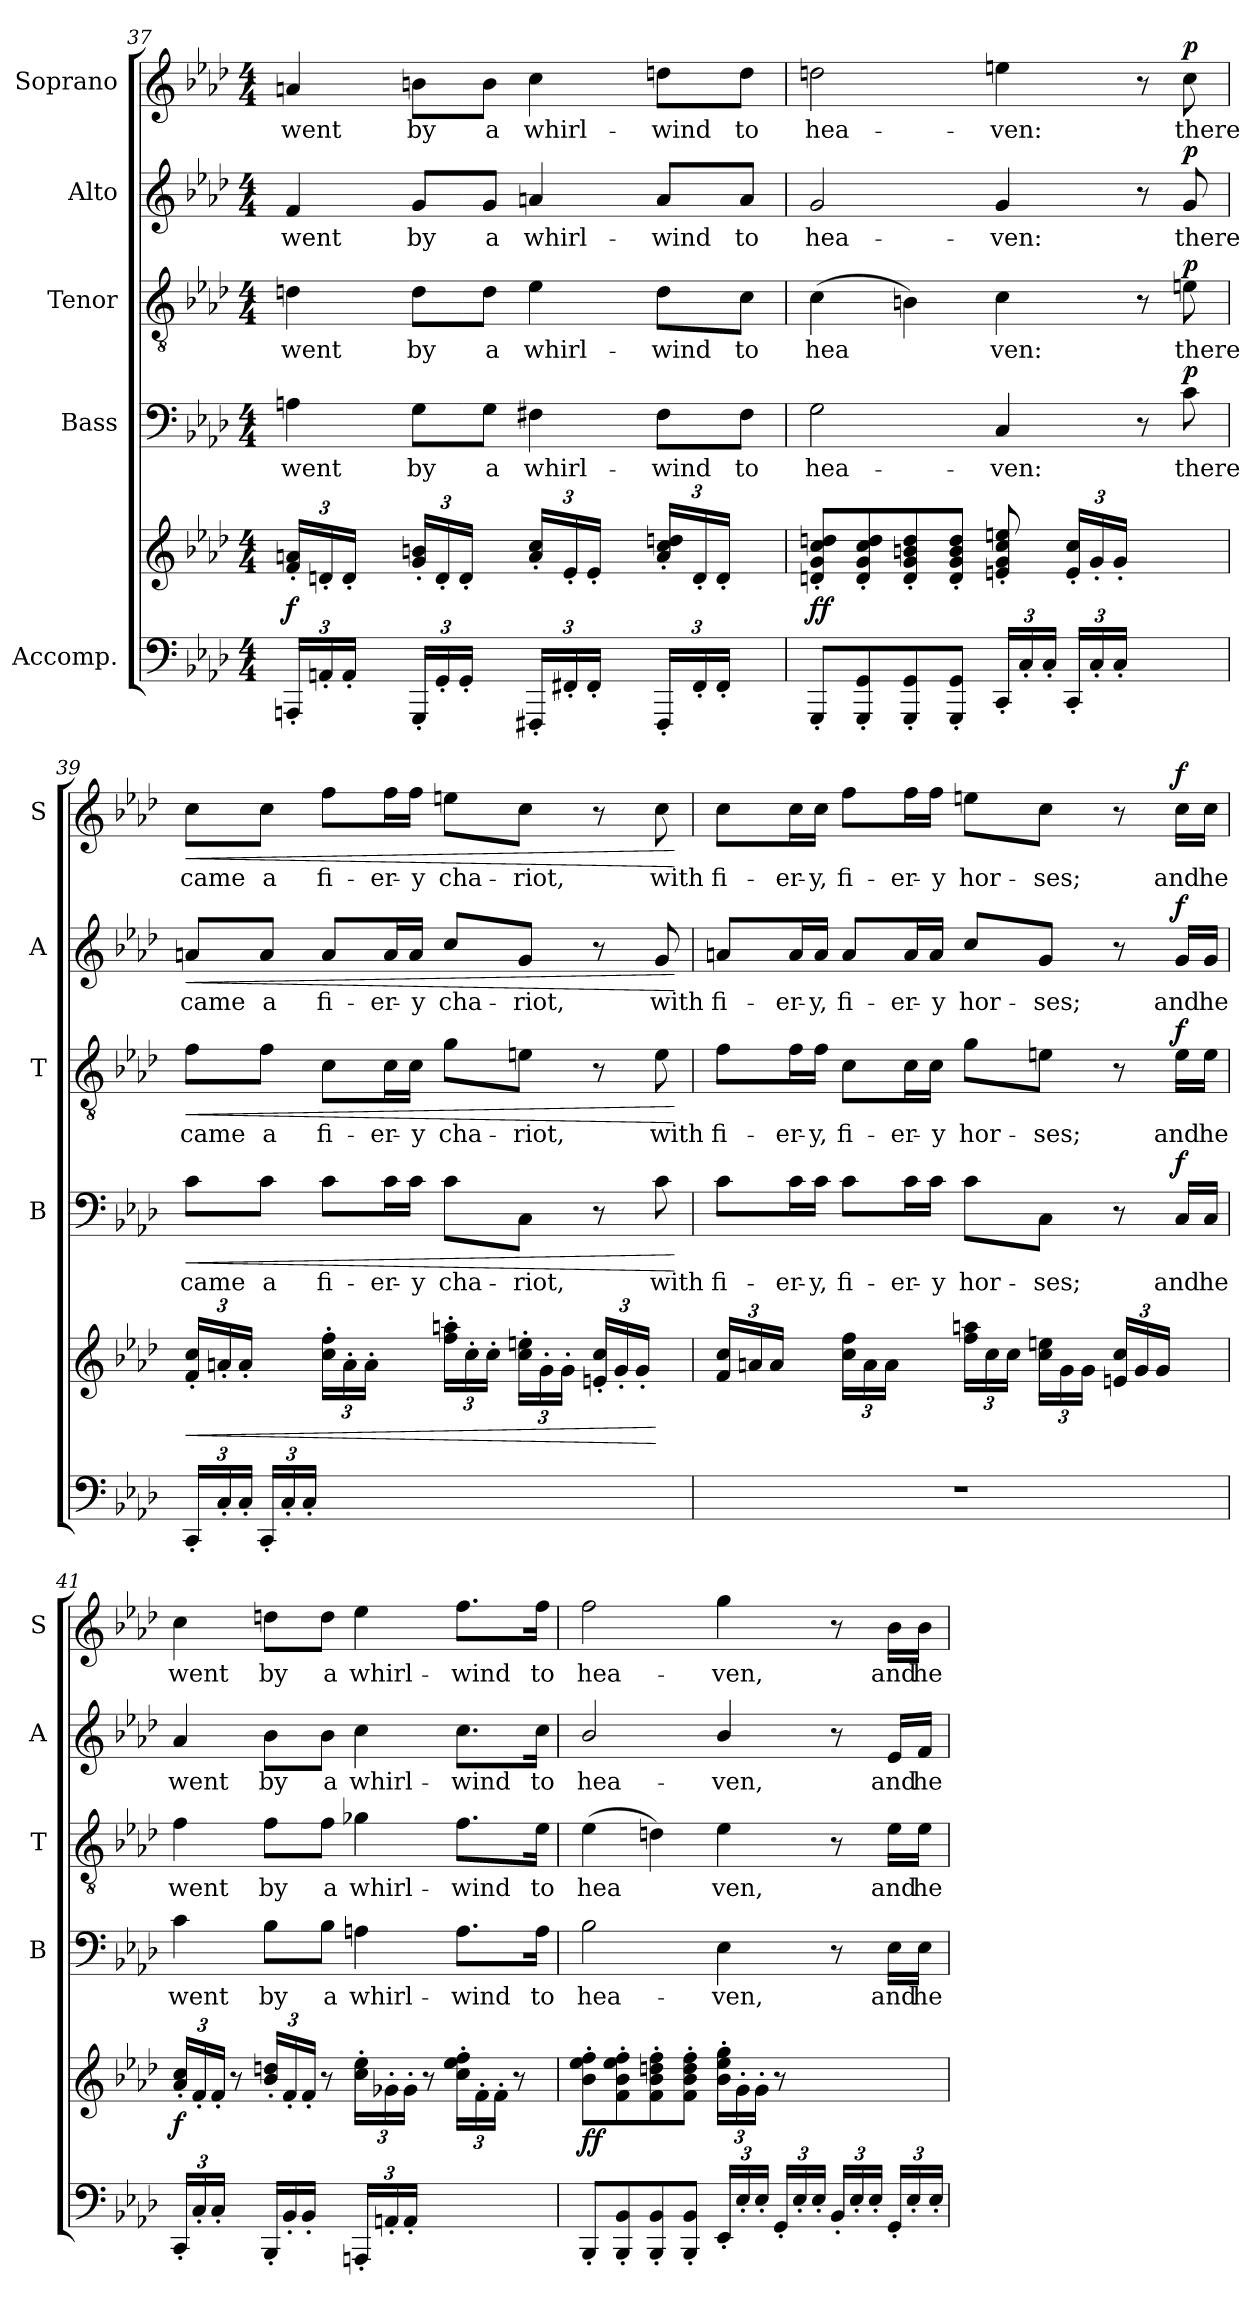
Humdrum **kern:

**kern	**kern	**dynam	**kern	**text	**dynam	**kern	**text	**dynam	**kern	**text	**dynam	**kern	**text	**dynam
*part5	*part5	*part5	*part4	*part4	*part4	*part3	*part3	*part3	*part2	*part2	*part2	*part1	*part1	*part1
*staff6	*staff5	*staff5/6	*staff4	*staff4	*staff4	*staff3	*staff3	*staff3	*staff2	*staff2	*staff2	*staff1	*staff1	*staff1
*I"Accomp.	*	*	*I"Bass	*	*	*I"Tenor	*	*	*I"Alto	*	*	*I"Soprano	*	*
*	*	*	*I'B	*	*	*I'T	*	*	*I'A	*	*	*I'S	*	*
!!LO:LB:g=z
*clefF4	*clefG2	*	*clefF4	*	*	*clefGv2	*	*	*clefG2	*	*	*clefG2	*	*
*k[b-e-a-d-]	*k[b-e-a-d-]	*	*k[b-e-a-d-]	*	*	*k[b-e-a-d-]	*	*	*k[b-e-a-d-]	*	*	*k[b-e-a-d-]	*	*
*A-:	*A-:	*	*A-:	*	*	*A-:	*	*	*A-:	*	*	*A-:	*	*
*M4/4	*M4/4	*	*M4/4	*	*	*M4/4	*	*	*M4/4	*	*	*M4/4	*	*
=37	=37	=37	=37	=37	=37	=37	=37	=37	=37	=37	=37	=37	=37	=37
!	!	!LO:DY:b	!	!LO:LY:b	!	!	!LO:LY:b	!	!	!LO:LY:b	!	!	!LO:LY:b	!
24AAAn'</LL	24f/'< 24an/'<LL	f	4An\	went	.	4dn\	went	.	4f/	went	.	4an/	went	.
24AAn'</	24dn'</	.	.	.	.	.	.	.	.	.	.	.	.	.
24AA'</JJ	24d'</JJ	.	.	.	.	.	.	.	.	.	.	.	.	.
8ryy	8ryy	.	.	.	.	.	.	.	.	.	.	.	.	.
!	!	!	!	!LO:LY:b	!	!	!LO:LY:b	!	!	!LO:LY:b	!	!	!LO:LY:b	!
24GGG'</LL	24g/'< 24bn/'<LL	.	8G\L	by	.	8d\L	by	.	8g/L	by	.	8bn\L	by	.
24GG'</	24d'</	.	.	.	.	.	.	.	.	.	.	.	.	.
24GG'</JJ	24d'</JJ	.	.	.	.	.	.	.	.	.	.	.	.	.
!	!	!	!	!LO:LY:b	!	!	!LO:LY:b	!	!	!LO:LY:b	!	!	!LO:LY:b	!
8ryy	8ryy	.	8G\J	a	.	8d\J	a	.	8g/J	a	.	8b\J	a	.
!	!	!	!	!LO:LY:b	!	!	!LO:LY:b	!	!	!LO:LY:b	!	!	!LO:LY:b	!
24FFF#X'</LL	24a/'< 24cc/'<LL	.	4F#X\	whirl-	.	4e-\	whirl-	.	4an/	whirl-	.	4cc\	whirl-	.
24FF#X'</	24e-'</	.	.	.	.	.	.	.	.	.	.	.	.	.
24FF#'</JJ	24e-'</JJ	.	.	.	.	.	.	.	.	.	.	.	.	.
8ryy	8ryy	.	.	.	.	.	.	.	.	.	.	.	.	.
!	!	!	!	!LO:LY:b	!	!	!LO:LY:b	!	!	!LO:LY:b	!	!	!LO:LY:b	!
24FFF#'</LL	24a/'< 24cc/'< 24ddn/'<LL	.	8F#\L	-wind	.	8d\L	-wind	.	8a/L	-wind	.	8ddn\L	-wind	.
24FF#'</	24d'</	.	.	.	.	.	.	.	.	.	.	.	.	.
24FF#'</JJ	24d'</JJ	.	.	.	.	.	.	.	.	.	.	.	.	.
!	!	!	!	!LO:LY:b	!	!	!LO:LY:b	!	!	!LO:LY:b	!	!	!LO:LY:b	!
8ryy	8ryy	.	8F#\J	to	.	8c\J	to	.	8a/J	to	.	8dd\J	to	.
=38	=38	=38	=38	=38	=38	=38	=38	=38	=38	=38	=38	=38	=38	=38
!	!	!LO:DY:b	!	!LO:LY:b	!	!	!LO:LY:b	!	!	!LO:LY:b	!	!	!LO:LY:b	!
8GGG'</L	8dn/'< 8g/'< 8cc/'< 8ddn/'<L	ff	2G\	hea-	.	(>4c\	hea­	.	2g/	hea-	.	2ddn\	hea-	.
8GGG/'< 8GG/'<	8d/'< 8g/'< 8cc/'< 8dd/'<	.	.	.	.	.	.	.	.	.	.	.	.	.
8GGG/'< 8GG/'<	8d/'< 8g/'< 8bn/'< 8dd/'<	.	.	.	.	4Bn\)	.	.	.	.	.	.	.	.
8GGG/'< 8GG/'<J	8d/'< 8g/'< 8b/'< 8dd/'<J	.	.	.	.	.	.	.	.	.	.	.	.	.
!	!	!	!	!LO:LY:b	!	!	!LO:LY:b	!	!	!LO:LY:b	!	!	!LO:LY:b	!
24CC'</LL	8en/'< 8g/'< 8cc/'< 8een/'<	.	4C/	-ven:	.	4c\	ven:	.	4g/	-ven:	.	4een\	-ven:	.
24C'</	.	.	.	.	.	.	.	.	.	.	.	.	.	.
24C'</JJ	.	.	.	.	.	.	.	.	.	.	.	.	.	.
24CC'</LL	24e/'< 24cc/'<LL	.	.	.	.	.	.	.	.	.	.	.	.	.
24C'</	24g'</	.	.	.	.	.	.	.	.	.	.	.	.	.
24C'</JJ	24g'</JJ	.	.	.	.	.	.	.	.	.	.	.	.	.
4ryy	8ryy	.	8r	.	.	8r	.	.	8r	.	.	8r	.	.
!	!	!	!	!LO:LY:b	!LO:DY:b	!	!LO:LY:b	!LO:DY:b	!	!LO:LY:b	!LO:DY:b	!	!LO:LY:b	!LO:DY:b
.	8ryy	.	8c\	there	p	8en\	there	p	8g/	there	p	8cc\	there	p
=39	=39	=39	=39	=39	=39	=39	=39	=39	=39	=39	=39	=39	=39	=39
!	!	!LO:HP:b	!	!LO:LY:b	!LO:HP:b	!	!LO:LY:b	!LO:HP:b	!	!LO:LY:b	!LO:HP:b	!	!LO:LY:b	!LO:HP:b
24CC'</LL	24f/'< 24cc/'<LL	<	8c\L	came	<	8f\L	came	<	8an/L	came	<	8cc\L	came	<
24C'</	24an'</	.	.	.	.	.	.	.	.	.	.	.	.	.
24C'</JJ	24a'</JJ	.	.	.	.	.	.	.	.	.	.	.	.	.
!	!	!	!	!LO:LY:b	!	!	!LO:LY:b	!	!	!LO:LY:b	!	!	!LO:LY:b	!
24CC'</LL	8ryy	.	8c\J	a	.	8f\J	a	.	8a/J	a	.	8cc\J	a	.
24C'</	.	.	.	.	.	.	.	.	.	.	.	.	.	.
24C'</JJ	.	.	.	.	.	.	.	.	.	.	.	.	.	.
!	!	!	!	!LO:LY:b	!	!	!LO:LY:b	!	!	!LO:LY:b	!	!	!LO:LY:b	!
4ryy	24cc\'> 24ff\'>LL	.	8c\L	fi-	.	8c\L	fi-	.	8a/L	fi-	.	8ff\L	fi-	.
.	24a'>\	.	.	.	.	.	.	.	.	.	.	.	.	.
.	24a'>\JJ	.	.	.	.	.	.	.	.	.	.	.	.	.
!	!	!	!	!LO:LY:b	!	!	!LO:LY:b	!	!	!LO:LY:b	!	!	!LO:LY:b	!
.	8ryy	.	16c\L	-er-	.	16c\L	-er-	.	16a/L	-er-	.	16ff\L	-er-	.
!	!	!	!	!LO:LY:b	!	!	!LO:LY:b	!	!	!LO:LY:b	!	!	!LO:LY:b	!
.	.	.	16c\JJ	-y	.	16c\JJ	-y	.	16a/JJ	-y	.	16ff\JJ	-y	.
!	!	!	!	!LO:LY:b	!	!	!LO:LY:b	!	!	!LO:LY:b	!	!	!LO:LY:b	!
4ryy	24ff\'> 24aan\'>LL	.	8c\L	cha-	.	8g\L	cha-	.	8cc/L	cha-	.	8een\L	cha-	.
.	24cc'>\	.	.	.	.	.	.	.	.	.	.	.	.	.
.	24cc'>\JJ	.	.	.	.	.	.	.	.	.	.	.	.	.
!	!	!	!	!LO:LY:b	!	!	!LO:LY:b	!	!	!LO:LY:b	!	!	!LO:LY:b	!
.	24cc\'> 24een\'>LL	.	8C\J	-riot,	.	8en\J	-riot,	.	8g/J	-riot,	.	8cc\J	-riot,	.
.	24g'>\	.	.	.	.	.	.	.	.	.	.	.	.	.
.	24g'>\JJ	.	.	.	.	.	.	.	.	.	.	.	.	.
4ryy	24en/'< 24cc/'<LL	.	8r	.	.	8r	.	.	8r	.	.	8r	.	.
.	24g'</	.	.	.	.	.	.	.	.	.	.	.	.	.
.	24g'</JJ	.	.	.	.	.	.	.	.	.	.	.	.	.
!	!	!	!	!LO:LY:b	!	!	!LO:LY:b	!	!	!LO:LY:b	!	!	!LO:LY:b	!
.	8ryy	[	8c\	with	.	8e\	with	.	8g/	with	.	8cc\	with	.
.	.	.	.	.	[	.	.	[	.	.	[	.	.	[
!!LO:PB:g=z
=40	=40	=40	=40	=40	=40	=40	=40	=40	=40	=40	=40	=40	=40	=40
!	!	!	!	!LO:LY:b	!	!	!LO:LY:b	!	!	!LO:LY:b	!	!	!LO:LY:b	!
1r	24f/ 24cc/LL	.	8c\L	fi-	.	8f\L	fi-	.	8an/L	fi-	.	8cc\L	fi-	.
.	24a/	.	.	.	.	.	.	.	.	.	.	.	.	.
.	24a/JJ	.	.	.	.	.	.	.	.	.	.	.	.	.
!	!	!	!	!LO:LY:b	!	!	!LO:LY:b	!	!	!LO:LY:b	!	!	!LO:LY:b	!
.	8ryy	.	16c\L	-er-	.	16f\L	-er-	.	16a/L	-er-	.	16cc\L	-er-	.
!	!	!	!	!LO:LY:b	!	!	!LO:LY:b	!	!	!LO:LY:b	!	!	!LO:LY:b	!
.	.	.	16c\JJ	-y,	.	16f\JJ	-y,	.	16a/JJ	-y,	.	16cc\JJ	-y,	.
!	!	!	!	!LO:LY:b	!	!	!LO:LY:b	!	!	!LO:LY:b	!	!	!LO:LY:b	!
.	24cc\ 24ff\LL	.	8c\L	fi-	.	8c\L	fi-	.	8a/L	fi-	.	8ff\L	fi-	.
.	24a\	.	.	.	.	.	.	.	.	.	.	.	.	.
.	24a\JJ	.	.	.	.	.	.	.	.	.	.	.	.	.
!	!	!	!	!LO:LY:b	!	!	!LO:LY:b	!	!	!LO:LY:b	!	!	!LO:LY:b	!
.	8ryy	.	16c\L	-er-	.	16c\L	-er-	.	16a/L	-er-	.	16ff\L	-er-	.
!	!	!	!	!LO:LY:b	!	!	!LO:LY:b	!	!	!LO:LY:b	!	!	!LO:LY:b	!
.	.	.	16c\JJ	-y	.	16c\JJ	-y	.	16a/JJ	-y	.	16ff\JJ	-y	.
!	!	!	!	!LO:LY:b	!	!	!LO:LY:b	!	!	!LO:LY:b	!	!	!LO:LY:b	!
.	24ff\ 24aa\LL	.	8c\L	hor-	.	8g\L	hor-	.	8cc/L	hor-	.	8een\L	hor-	.
.	24cc\	.	.	.	.	.	.	.	.	.	.	.	.	.
.	24cc\JJ	.	.	.	.	.	.	.	.	.	.	.	.	.
!	!	!	!	!LO:LY:b	!	!	!LO:LY:b	!	!	!LO:LY:b	!	!	!LO:LY:b	!
.	24cc\ 24ee\LL	.	8C\J	-ses;	.	8en\J	-ses;	.	8g/J	-ses;	.	8cc\J	-ses;	.
.	24g\	.	.	.	.	.	.	.	.	.	.	.	.	.
.	24g\JJ	.	.	.	.	.	.	.	.	.	.	.	.	.
.	24e/ 24cc/LL	.	8r	.	.	8r	.	.	8r	.	.	8r	.	.
.	24g/	.	.	.	.	.	.	.	.	.	.	.	.	.
.	24g/JJ	.	.	.	.	.	.	.	.	.	.	.	.	.
!	!	!	!	!LO:LY:b	!LO:DY:b	!	!LO:LY:b	!LO:DY:b	!	!LO:LY:b	!LO:DY:b	!	!LO:LY:b	!LO:DY:b
.	8ryy	.	16C/LL	and	f	16e\LL	and	f	16g/LL	and	f	16cc\LL	and	f
!	!	!	!	!LO:LY:b	!	!	!LO:LY:b	!	!	!LO:LY:b	!	!	!LO:LY:b	!
.	.	.	16C/JJ	he	.	16e\JJ	he	.	16g/JJ	he	.	16cc\JJ	he	.
=41	=41	=41	=41	=41	=41	=41	=41	=41	=41	=41	=41	=41	=41	=41
!	!	!LO:DY:b	!	!LO:LY:b	!	!	!LO:LY:b	!	!	!LO:LY:b	!	!	!LO:LY:b	!
24CC'</LL	24a-i/'< 24cc/'<LL	f	4c\	went	.	4f\	went	.	4a-i/	went	.	4cc\	went	.
24C'</	24f'</	.	.	.	.	.	.	.	.	.	.	.	.	.
24C'</JJ	24f'</JJ	.	.	.	.	.	.	.	.	.	.	.	.	.
8ryy	8r	.	.	.	.	.	.	.	.	.	.	.	.	.
*Xtuplet	*	*	*	*	*	*	*	*	*	*	*	*	*	*
!	!	!	!	!LO:LY:b	!	!	!LO:LY:b	!	!	!LO:LY:b	!	!	!LO:LY:b	!
24BBB-i'</LL	24b-i/'< 24ddn/'<LL	.	8B-i\L	by	.	8f\L	by	.	8b-i\L	by	.	8ddn\L	by	.
24BB-i'</	24f'</	.	.	.	.	.	.	.	.	.	.	.	.	.
24BB-'</JJ	24f'</JJ	.	.	.	.	.	.	.	.	.	.	.	.	.
!	!	!	!	!LO:LY:b	!	!	!LO:LY:b	!	!	!LO:LY:b	!	!	!LO:LY:b	!
8ryy	8r	.	8B-\J	a	.	8f\J	a	.	8b-\J	a	.	8dd\J	a	.
*tuplet	*	*	*	*	*	*	*	*	*	*	*	*	*	*
!	!	!	!	!LO:LY:b	!	!	!LO:LY:b	!	!	!LO:LY:b	!	!	!LO:LY:b	!
24AAAn'</LL	24cc\'> 24ee-\'>LL	.	4An\	whirl-	.	4g-X\	whirl-	.	4cc\	whirl-	.	4ee-i\	whirl-	.
24AAn'</	24g-X'>\	.	.	.	.	.	.	.	.	.	.	.	.	.
24AA'</JJ	24g-'>\JJ	.	.	.	.	.	.	.	.	.	.	.	.	.
8ryy	8r	.	.	.	.	.	.	.	.	.	.	.	.	.
!	!	!	!	!LO:LY:b	!	!	!LO:LY:b	!	!	!LO:LY:b	!	!	!LO:LY:b	!
8ryy	24cc\'> 24ee-\'> 24ff\'>LL	.	8.A\L	-wind	.	8.f\L	-wind	.	8.cc\L	-wind	.	8.ff\L	-wind	.
.	24f'>\	.	.	.	.	.	.	.	.	.	.	.	.	.
.	24f'>\JJ	.	.	.	.	.	.	.	.	.	.	.	.	.
8ryy	8r	.	.	.	.	.	.	.	.	.	.	.	.	.
!	!	!	!	!LO:LY:b	!	!	!LO:LY:b	!	!	!LO:LY:b	!	!	!LO:LY:b	!
.	.	.	16A\Jk	to	.	16e-i\Jk	to	.	16cc\Jk	to	.	16ff\Jk	to	.
=42	=42	=42	=42	=42	=42	=42	=42	=42	=42	=42	=42	=42	=42	=42
!	!	!LO:DY:b	!	!LO:LY:b	!	!	!LO:LY:b	!	!	!LO:LY:b	!	!	!LO:LY:b	!
8BBB-'</L	8b-\'> 8ee-\'> 8ff\'>L	ff	2B-\	hea-	.	(>4e-\	hea­	.	2b-/	hea-	.	2ff\	hea-	.
8BBB-/'< 8BB-/'<	8f\'> 8b-\'> 8ee-\'> 8ff\'>	.	.	.	.	.	.	.	.	.	.	.	.	.
8BBB-/'< 8BB-/'<	8f\'> 8b-\'> 8ddn\'> 8ff\'>	.	.	.	.	4dn\)	.	.	.	.	.	.	.	.
8BBB-/'< 8BB-/'<J	8f\'> 8b-\'> 8dd\'> 8ff\'>J	.	.	.	.	.	.	.	.	.	.	.	.	.
!	!	!	!	!LO:LY:b	!	!	!LO:LY:b	!	!	!LO:LY:b	!	!	!LO:LY:b	!
24EE-'</LL	24b-\'> 24ee-\'> 24gg\'>LL	.	4E-\	-ven,	.	4e-\	ven,	.	4b-/	-ven,	.	4gg\	-ven,	.
24E-'</	24g'>\	.	.	.	.	.	.	.	.	.	.	.	.	.
24E-'</JJ	24g'>\JJ	.	.	.	.	.	.	.	.	.	.	.	.	.
24GG'</LL	8r	.	.	.	.	.	.	.	.	.	.	.	.	.
24E-'</	.	.	.	.	.	.	.	.	.	.	.	.	.	.
24E-'</JJ	.	.	.	.	.	.	.	.	.	.	.	.	.	.
24BB-'</LL	8ryy	.	8r	.	.	8r	.	.	8r	.	.	8r	.	.
24E-'</	.	.	.	.	.	.	.	.	.	.	.	.	.	.
24E-'</JJ	.	.	.	.	.	.	.	.	.	.	.	.	.	.
!	!	!	!	!LO:LY:b	!	!	!LO:LY:b	!	!	!LO:LY:b	!	!	!LO:LY:b	!
24GG'</LL	8ryy	.	16E-\LL	and	.	16e-\LL	and	.	16e-/LL	and	.	16b-\LL	and	.
24E-'</	.	.	.	.	.	.	.	.	.	.	.	.	.	.
!	!	!	!	!LO:LY:b	!	!	!LO:LY:b	!	!	!LO:LY:b	!	!	!LO:LY:b	!
.	.	.	16E-\JJ	he	.	16e-\JJ	he	.	16f/JJ	he	.	16b-\JJ	he	.
24E-'</JJ	.	.	.	.	.	.	.	.	.	.	.	.	.	.
=	=	=	=	=	=	=	=	=	=	=	=	=	=	=
*-	*-	*-	*-	*-	*-	*-	*-	*-	*-	*-	*-	*-	*-	*-
